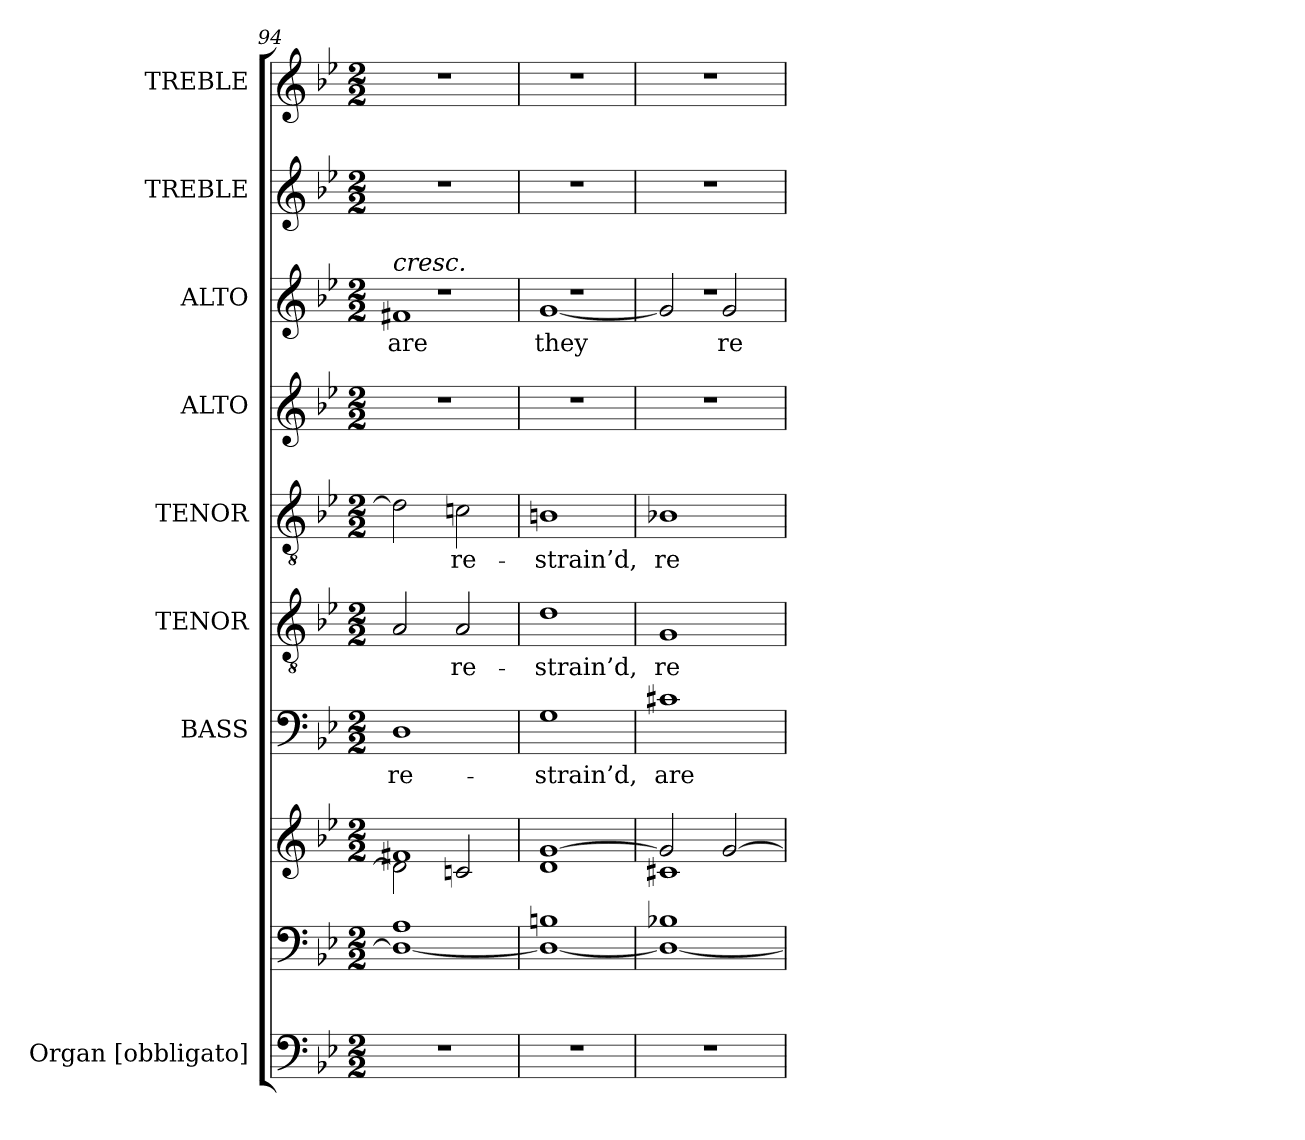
**kern	**kern	**kern	**kern	**text	**kern	**text	**kern	**text	**kern	**kern	**text	**kern	**kern
*part8	*part8	*part8	*part7	*part7	*part6	*part6	*part5	*part5	*part4	*part3	*part3	*part2	*part1
*staff10	*staff9	*staff8	*staff7	*staff7	*staff6	*staff6	*staff5	*staff5	*staff4	*staff3	*staff3	*staff2	*staff1
*I"Organ [obbligato]	*	*	*I"BASS	*	*I"TENOR	*	*I"TENOR	*	*I"ALTO	*I"ALTO	*	*I"TREBLE	*I"TREBLE
*clefF4	*clefF4	*clefG2	*clefF4	*	*clefGv2	*	*clefGv2	*	*clefG2	*clefG2	*	*clefG2	*clefG2
*	*	*	*	*	*ITrd7c12	*	*ITrd7c12	*	*	*	*	*	*
*k[b-e-]	*k[b-e-]	*k[b-e-]	*k[b-e-]	*	*k[b-e-]	*	*k[b-e-]	*	*k[b-e-]	*k[b-e-]	*	*k[b-e-]	*k[b-e-]
*B-:	*B-:	*B-:	*B-:	*	*B-:	*	*B-:	*	*B-:	*B-:	*	*B-:	*B-:
*M2/2	*M2/2	*M2/2	*M2/2	*	*M2/2	*	*M2/2	*	*M2/2	*M2/2	*	*M2/2	*M2/2
=94	=94	=94	=94	=94	=94	=94	=94	=94	=94	=94	=94	=94	=94
*	*^	*^	*	*	*	*	*	*	*	*	*	*	*
!	!	!	!	!	!	!LO:LY:b:color=#000000	!	!	!	!	!	!	!	!	!
*	*	*	*	*	*	*	*	*	*	*	*	*^	*	*	*
!	!	!	!	!	!	!	!	!	!	!	!	!LO:TX:a:i:t=cresc.	!	!	!	!
!	!	!	!	!	!	!	!	!	!	!	!	!	!	!LO:LY:b:color=#000000	!	!
1r	1Ai	1Di_	1f#Xi	2di\]	1Di	re-	2AAi/	.	2Di\]	.	1r	1r	1f#Xi	are	1r	1r
!	!	!	!	!	!	!	!	!LO:LY:b:color=#000000	!	!	!	!	!	!	!	!
!	!	!	!	!	!	!	!	!	!	!LO:LY:b:color=#000000	!	!	!	!	!	!
.	.	.	.	2cni/	.	.	2AAi/	re-	2Cni\	re-	.	.	.	.	.	.
=95	=95	=95	=95	=95	=95	=95	=95	=95	=95	=95	=95	=95	=95	=95	=95	=95
!	!	!	!	!	!	!LO:LY:b:color=#000000	!	!	!	!	!	!	!	!	!	!
!	!	!	!	!	!	!	!	!LO:LY:b:color=#000000	!	!	!	!	!	!	!	!
!	!	!	!	!	!	!	!	!	!	!LO:LY:b:color=#000000	!	!	!	!	!	!
!	!	!	!	!	!	!	!	!	!	!	!	!	!	!LO:LY:b:color=#000000	!	!
1r	1Bni	1Di_	[1gi	1di	1Gi	-strain’d,	1Di	-strain’d,	1BBni	-strain’d,	1r	1r	[1gi	they	1r	1r
=96	=96	=96	=96	=96	=96	=96	=96	=96	=96	=96	=96	=96	=96	=96	=96	=96
!	!	!	!	!	!	!LO:LY:b:color=#000000	!	!	!	!	!	!	!	!	!	!
!	!	!	!	!	!	!	!	!LO:LY:b:color=#000000	!	!	!	!	!	!	!	!
!	!	!	!	!	!	!	!	!	!	!LO:LY:b:color=#000000	!	!	!	!	!	!
1r	1B-Xi	1Di_	2gi/]	1c#Xi	1c#Xi	are	1GGi	re-	1BB-Xi	re-	1r	1r	2gi/]	.	1r	1r
!	!	!	!	!	!	!	!	!	!	!	!	!	!	!LO:LY:b:color=#000000	!	!
.	.	.	[2gi/	.	.	.	.	.	.	.	.	.	2gi/	re-	.	.
*	*v	*v	*	*	*	*	*	*	*	*	*	*v	*v	*	*	*
*	*	*v	*v	*	*	*	*	*	*	*	*	*	*	*
=	=	=	=	=	=	=	=	=	=	=	=	=	=
*-	*-	*-	*-	*-	*-	*-	*-	*-	*-	*-	*-	*-	*-
